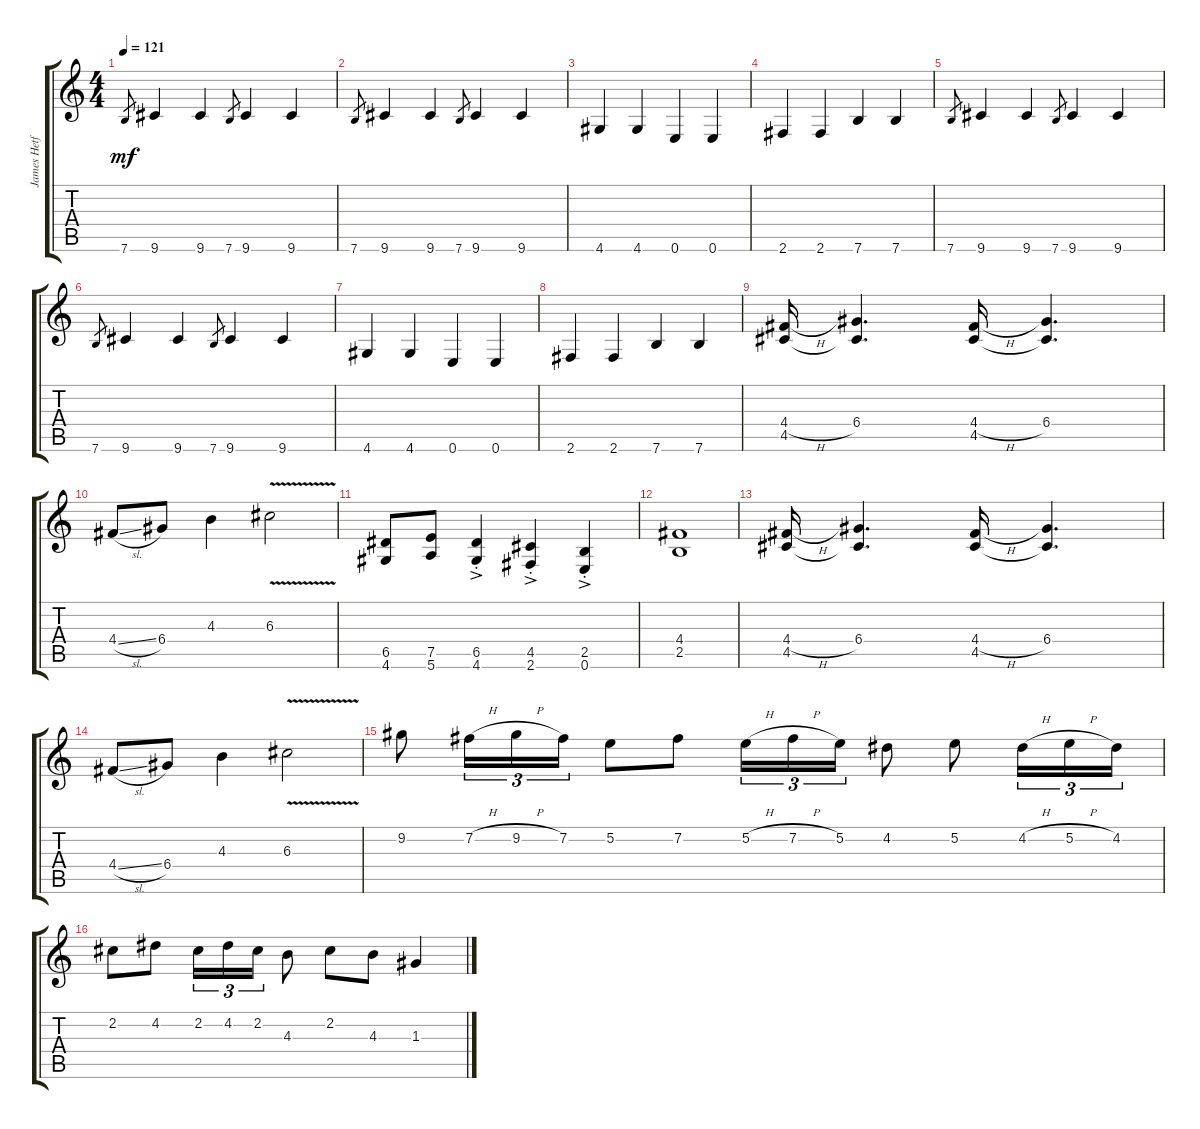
\track ("James Hetfield" "James Hetf") {instrument distortionguitar}
\staff {score tabs}
\tuning (E4 B3 G3 D3 A2 E2) {hide}
\ts (4 4)
\tempo 121
\clef g2
\ks c
7.6.8{gr dy mf} 9.6.4 9.6.4 7.6.8{gr} 9.6.4 9.6.4 |
7.6.8{gr} 9.6.4 9.6.4 7.6.8{gr} 9.6.4 9.6.4 |
4.6.4 4.6.4 0.6.4 0.6.4 |
2.6.4 2.6.4 7.6.4 7.6.4 |
7.6.8{gr} 9.6.4 9.6.4 7.6.8{gr} 9.6.4 9.6.4 |
7.6.8{gr} 9.6.4 9.6.4 7.6.8{gr} 9.6.4 9.6.4 |
4.6.4 4.6.4 0.6.4 0.6.4 |
2.6.4 2.6.4 7.6.4 7.6.4 |
(4.4{h} 4.5).16 (6.4 4.5{t}).4{d} (4.4{h} 4.5).16 (6.4 4.5{t}).4{d} |
4.4{sl}.8 6.4.8 4.3.4 6.3{v}.2 |
(6.5 4.6).8 (7.5 5.6).8 (6.5{ac st} 4.6{ac st}).4 (4.5{ac st} 2.6{ac st}).4 (2.5{ac st} 0.6{ac st}).4 |
(4.4 2.5).1 |
(4.4{h} 4.5).16 (6.4 4.5{t}).4{d} (4.4{h} 4.5).16 (6.4 4.5{t}).4{d} |
4.4{sl}.8 6.4.8 4.3.4 6.3{v}.2 |
9.2.8 7.2{h}.16{tu (3 2)} 9.2{h}.16{tu (3 2)} 7.2.16{tu (3 2)} 5.2.8 7.2.8 5.2{h}.16{tu (3 2)} 7.2{h}.16{tu (3 2)} 5.2.16{tu (3 2)} 4.2.8 5.2.8 4.2{h}.16{tu (3 2)} 5.2{h}.16{tu (3 2)} 4.2.16{tu (3 2)} |
2.2.8 4.2.8 2.2.16{tu (3 2)} 4.2.16{tu (3 2)} 2.2.16{tu (3 2)} 4.3.8 2.2.8 4.3.8 1.3.4
